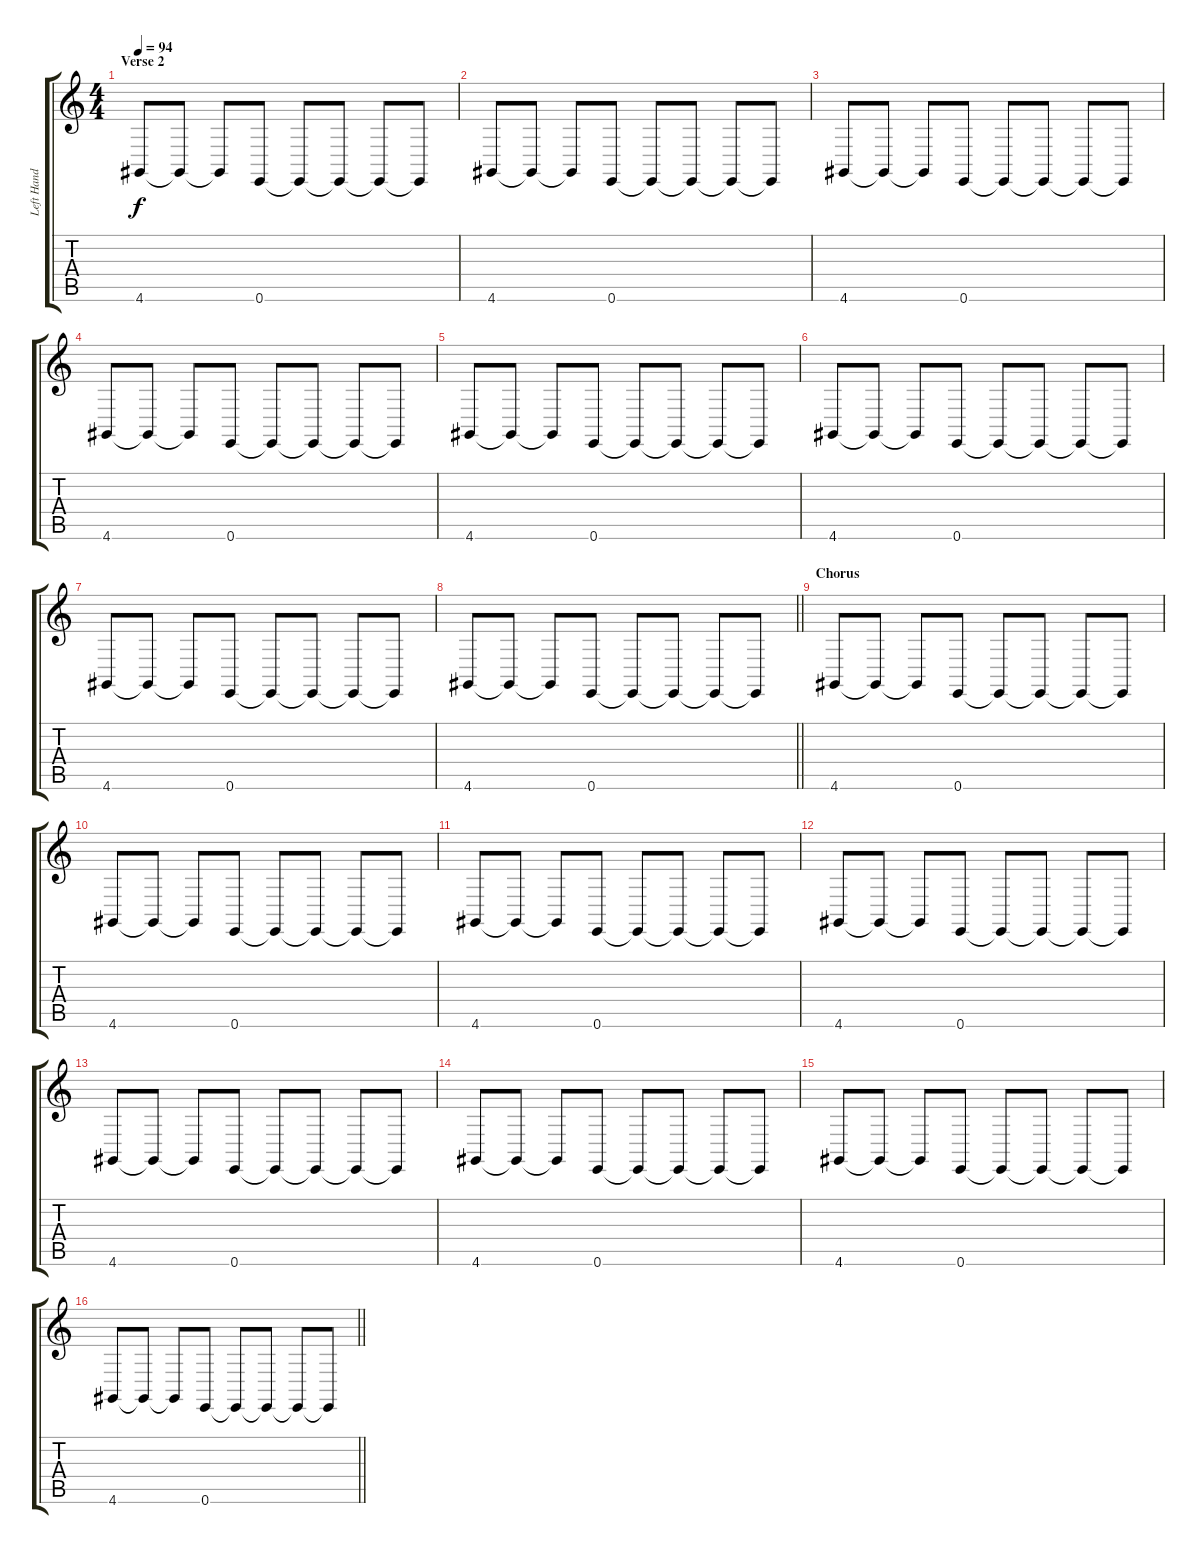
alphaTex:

\track ("Left Hand" "Left Hand") {instrument acousticgrandpiano}
\staff {score tabs}
\tuning (E4 B3 G3 D3 A2 E2) {hide}
\ts (4 4)
\section ("" "Verse 2")
\tempo 94
\clef g2
\ks c
4.6.8{dy f} 4.6{t}.8 4.6{t}.8 0.6.8 0.6{t}.8 0.6{t}.8 0.6{t}.8 0.6{t}.8 |
4.6.8 4.6{t}.8 4.6{t}.8 0.6.8 0.6{t}.8 0.6{t}.8 0.6{t}.8 0.6{t}.8 |
4.6.8 4.6{t}.8 4.6{t}.8 0.6.8 0.6{t}.8 0.6{t}.8 0.6{t}.8 0.6{t}.8 |
4.6.8 4.6{t}.8 4.6{t}.8 0.6.8 0.6{t}.8 0.6{t}.8 0.6{t}.8 0.6{t}.8 |
4.6.8 4.6{t}.8 4.6{t}.8 0.6.8 0.6{t}.8 0.6{t}.8 0.6{t}.8 0.6{t}.8 |
4.6.8 4.6{t}.8 4.6{t}.8 0.6.8 0.6{t}.8 0.6{t}.8 0.6{t}.8 0.6{t}.8 |
4.6.8 4.6{t}.8 4.6{t}.8 0.6.8 0.6{t}.8 0.6{t}.8 0.6{t}.8 0.6{t}.8 |
\barLineRight lightlight
4.6.8 4.6{t}.8 4.6{t}.8 0.6.8 0.6{t}.8 0.6{t}.8 0.6{t}.8 0.6{t}.8 |
\section ("" "Chorus")
4.6.8 4.6{t}.8 4.6{t}.8 0.6.8 0.6{t}.8 0.6{t}.8 0.6{t}.8 0.6{t}.8 |
4.6.8 4.6{t}.8 4.6{t}.8 0.6.8 0.6{t}.8 0.6{t}.8 0.6{t}.8 0.6{t}.8 |
4.6.8 4.6{t}.8 4.6{t}.8 0.6.8 0.6{t}.8 0.6{t}.8 0.6{t}.8 0.6{t}.8 |
4.6.8 4.6{t}.8 4.6{t}.8 0.6.8 0.6{t}.8 0.6{t}.8 0.6{t}.8 0.6{t}.8 |
4.6.8 4.6{t}.8 4.6{t}.8 0.6.8 0.6{t}.8 0.6{t}.8 0.6{t}.8 0.6{t}.8 |
4.6.8 4.6{t}.8 4.6{t}.8 0.6.8 0.6{t}.8 0.6{t}.8 0.6{t}.8 0.6{t}.8 |
4.6.8 4.6{t}.8 4.6{t}.8 0.6.8 0.6{t}.8 0.6{t}.8 0.6{t}.8 0.6{t}.8 |
\barLineRight lightlight
4.6.8 4.6{t}.8 4.6{t}.8 0.6.8 0.6{t}.8 0.6{t}.8 0.6{t}.8 0.6{t}.8
